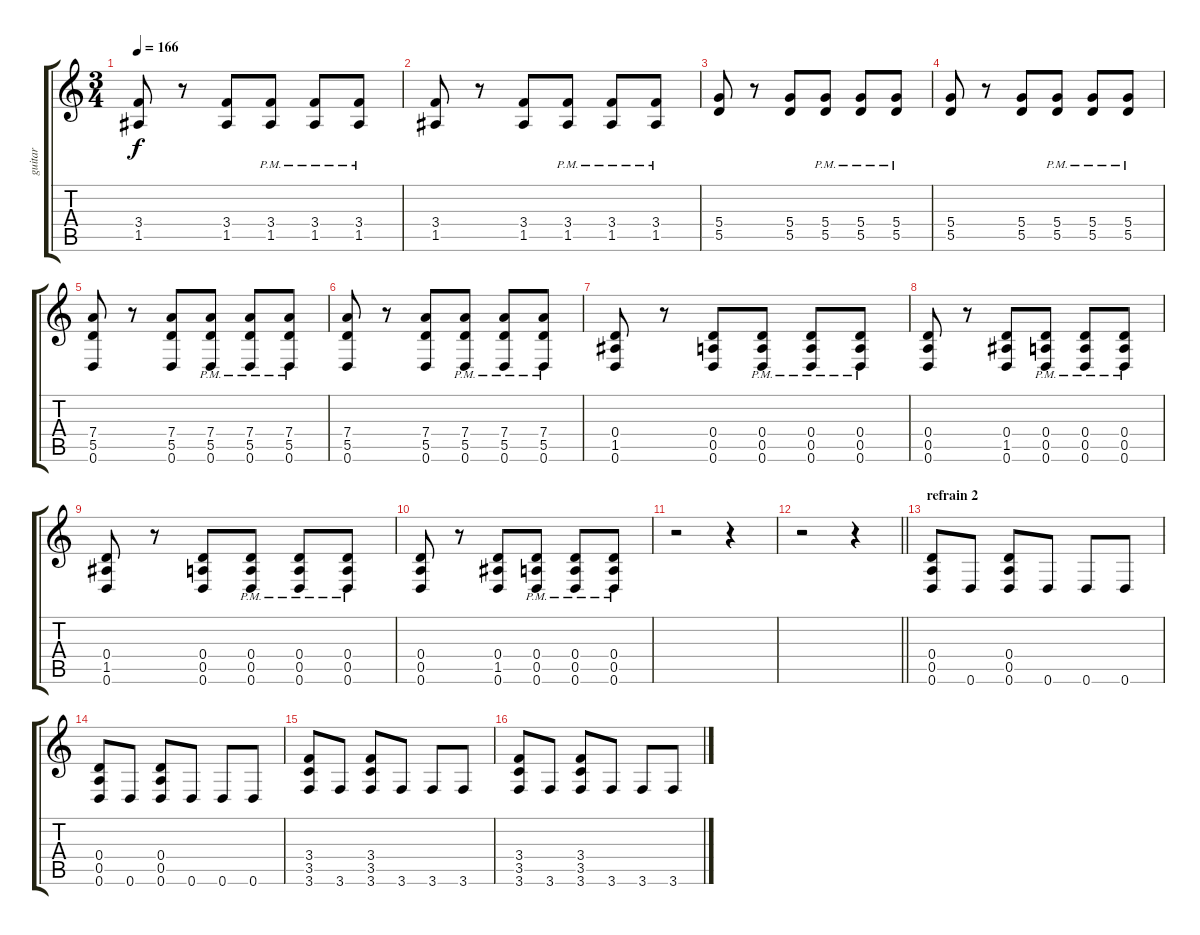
\track ("guitar" "guitar") {instrument distortionguitar}
\staff {score tabs}
\tuning (E4 B3 G3 D3 A2 D2) {hide}
\ts (3 4)
\tempo 166
\clef g2
\ks c
(3.4 1.5).8{dy f} r.8 (3.4 1.5).8 (3.4{pm} 1.5{pm}).8 (3.4{pm} 1.5{pm}).8 (3.4{pm} 1.5{pm}).8 |
(3.4 1.5).8 r.8 (3.4 1.5).8 (3.4{pm} 1.5{pm}).8 (3.4{pm} 1.5{pm}).8 (3.4{pm} 1.5{pm}).8 |
(5.4 5.5).8 r.8 (5.4 5.5).8 (5.4{pm} 5.5{pm}).8 (5.4{pm} 5.5{pm}).8 (5.4{pm} 5.5{pm}).8 |
(5.4 5.5).8 r.8 (5.4 5.5).8 (5.4{pm} 5.5{pm}).8 (5.4{pm} 5.5{pm}).8 (5.4{pm} 5.5{pm}).8 |
(7.4 5.5 0.6).8 r.8 (7.4 5.5 0.6).8 (7.4{pm} 5.5{pm} 0.6{pm}).8 (7.4{pm} 5.5{pm} 0.6{pm}).8 (7.4{pm} 5.5{pm} 0.6{pm}).8 |
(7.4 5.5 0.6).8 r.8 (7.4 5.5 0.6).8 (7.4{pm} 5.5{pm} 0.6{pm}).8 (7.4{pm} 5.5{pm} 0.6{pm}).8 (7.4{pm} 5.5{pm} 0.6{pm}).8 |
(0.4 1.5 0.6).8 r.8 (0.4 0.5 0.6).8 (0.4{pm} 0.5{pm} 0.6{pm}).8 (0.4{pm} 0.5{pm} 0.6{pm}).8 (0.4{pm} 0.5{pm} 0.6{pm}).8 |
(0.4 0.5 0.6).8 r.8 (0.4 1.5 0.6).8 (0.4{pm} 0.5{pm} 0.6{pm}).8 (0.4{pm} 0.5{pm} 0.6{pm}).8 (0.4{pm} 0.5{pm} 0.6{pm}).8 |
(0.4 1.5 0.6).8 r.8 (0.4 0.5 0.6).8 (0.4{pm} 0.5{pm} 0.6{pm}).8 (0.4{pm} 0.5{pm} 0.6{pm}).8 (0.4{pm} 0.5{pm} 0.6{pm}).8 |
(0.4 0.5 0.6).8 r.8 (0.4 1.5 0.6).8 (0.4{pm} 0.5{pm} 0.6{pm}).8 (0.4{pm} 0.5{pm} 0.6{pm}).8 (0.4{pm} 0.5{pm} 0.6{pm}).8 |
r.2 r.4 |
\barLineRight lightlight
r.2 r.4 |
\section ("" "refrain 2")
(0.4 0.5 0.6).8{instrument distortionguitar} 0.6.8 (0.4 0.5 0.6).8 0.6.8 0.6.8 0.6.8 |
(0.4 0.5 0.6).8 0.6.8 (0.4 0.5 0.6).8 0.6.8 0.6.8 0.6.8 |
(3.4 3.5 3.6).8 3.6.8 (3.4 3.5 3.6).8 3.6.8 3.6.8 3.6.8 |
(3.4 3.5 3.6).8 3.6.8 (3.4 3.5 3.6).8 3.6.8 3.6.8 3.6.8
